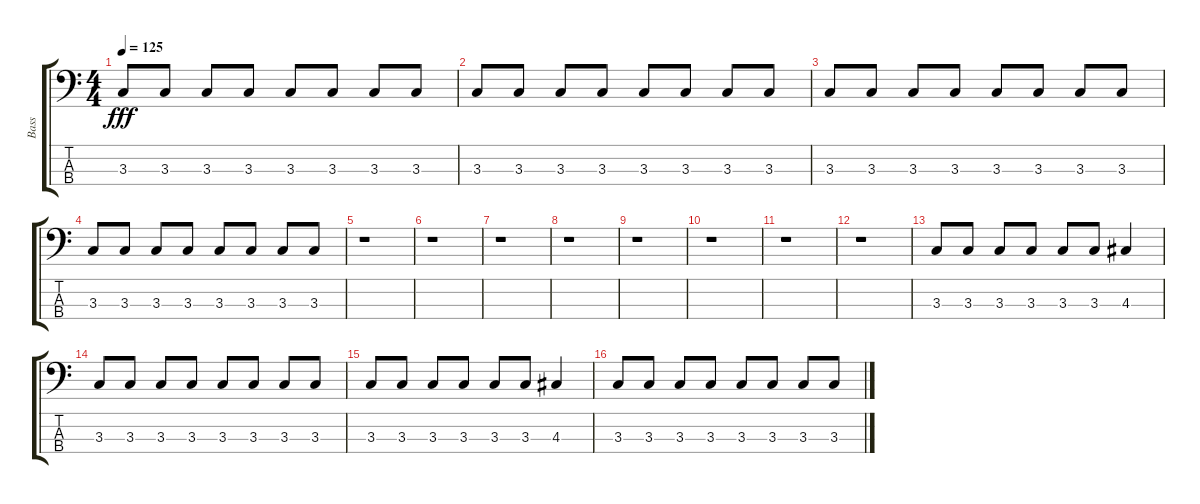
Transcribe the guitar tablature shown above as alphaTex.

\track ("Bass" "Bass") {instrument electricbasspick}
\staff {score tabs}
\tuning (G2 D2 A1 E1) {hide}
\ts (4 4)
\tempo 125
\clef f4
\ks c
3.3.8{dy fff} 3.3.8 3.3.8 3.3.8 3.3.8 3.3.8 3.3.8 3.3.8 |
3.3.8 3.3.8 3.3.8 3.3.8 3.3.8 3.3.8 3.3.8 3.3.8 |
3.3.8 3.3.8 3.3.8 3.3.8 3.3.8 3.3.8 3.3.8 3.3.8 |
3.3.8 3.3.8 3.3.8 3.3.8 3.3.8 3.3.8 3.3.8 3.3.8 |
r.1 |
r.1 |
r.1 |
r.1 |
r.1 |
r.1 |
r.1 |
r.1 |
3.3.8 3.3.8 3.3.8 3.3.8 3.3.8 3.3.8 4.3.4 |
3.3.8 3.3.8 3.3.8 3.3.8 3.3.8 3.3.8 3.3.8 3.3.8 |
3.3.8 3.3.8 3.3.8 3.3.8 3.3.8 3.3.8 4.3.4 |
3.3.8 3.3.8 3.3.8 3.3.8 3.3.8 3.3.8 3.3.8 3.3.8
